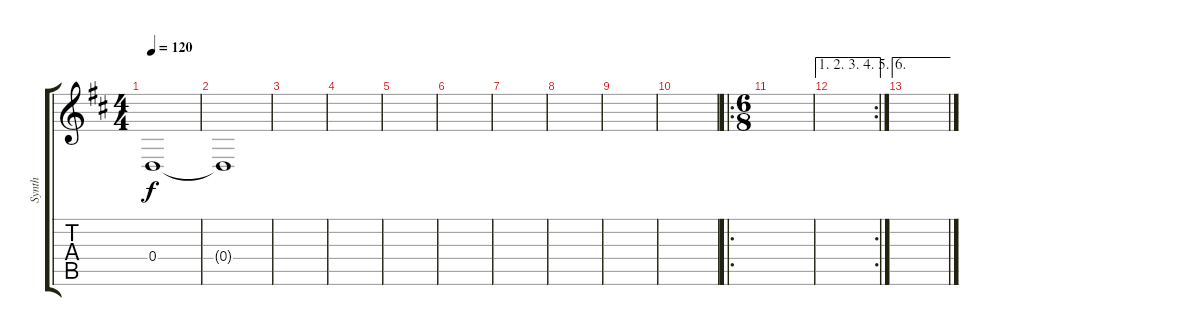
\track ("Synth" "Synth") {instrument pad4choir}
\staff {score tabs}
\tuning (E4 B3 G3 D3 A2 E2) {hide}
\ts (4 4)
\tempo 120
\clef g2
\ks bminor
0.4{t}.1{dy f} |
0.4{t}.1 |
|
|
|
|
|
|
|
|
\ro
\ts (6 8)
|
\ae (1 2 3 4 5)
\rc 2
|
\ae 6
